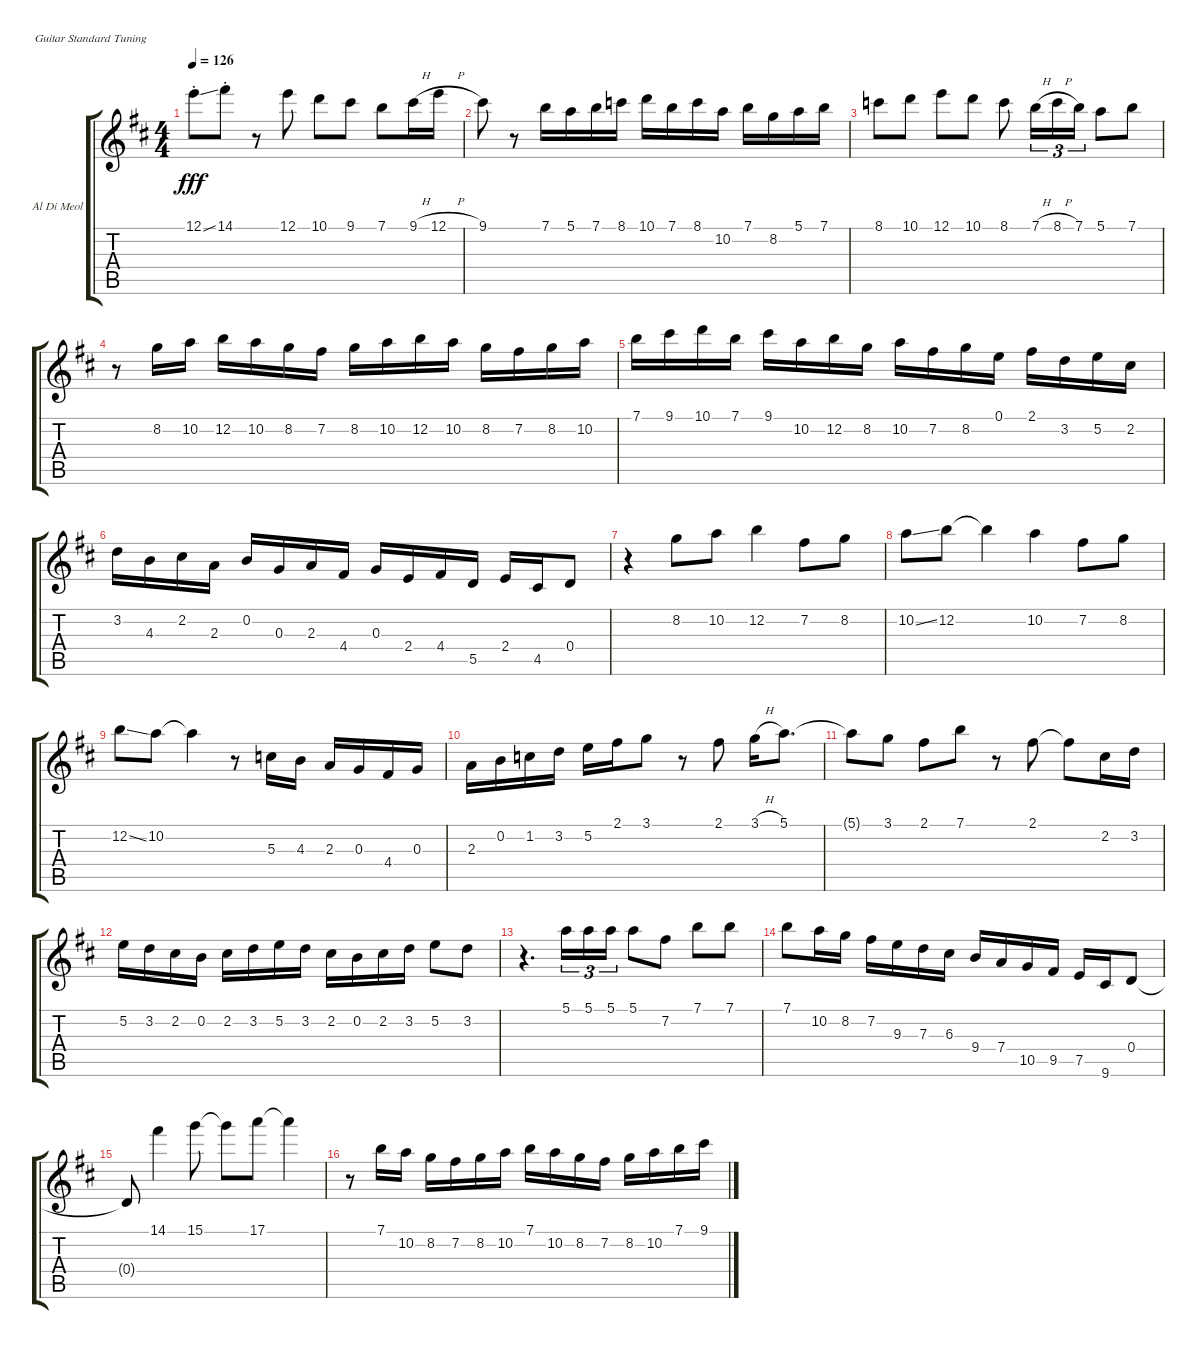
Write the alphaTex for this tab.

\bracketExtendMode groupsimilarinstruments
\firstSystemTrackNameOrientation horizontal
\otherSystemsTrackNameOrientation horizontal
\track ("Al Di Meola" "Al Di Meol") {instrument acousticguitarsteel}
\staff {score tabs}
\tuning (E4 B3 G3 D3 A2 E2)
\ts (4 4)
\tempo 126
\clef g2
\ks d
12.1{ss st}.8{dy fff} 14.1{st}.8 r.8 12.1.8 10.1.8 9.1.8 7.1.8 9.1{h}.16 12.1{h}.16 |
9.1.8 r.8 7.1.16 5.1.16 7.1.16 8.1.16 10.1.16 7.1.16 8.1.16 10.2.16 7.1.16 8.2.16 5.1.16 7.1.16 |
8.1.8 10.1.8 12.1.8 10.1.8 8.1.8 7.1{h}.16{tu (3 2)} 8.1{h}.16{tu (3 2)} 7.1.16{tu (3 2)} 5.1.8 7.1.8 |
r.8 8.2.16 10.2.16 12.2.16 10.2.16 8.2.16 7.2.16 8.2.16 10.2.16 12.2.16 10.2.16 8.2.16 7.2.16 8.2.16 10.2.16 |
7.1.16 9.1.16 10.1.16 7.1.16 9.1.16 10.2.16 12.2.16 8.2.16 10.2.16 7.2.16 8.2.16 0.1.16 2.1.16 3.2.16 5.2.16 2.2.16 |
3.2.16 4.3.16 2.2.16 2.3.16 0.2.16 0.3.16 2.3.16 4.4.16 0.3.16 2.4.16 4.4.16 5.5.16 2.4.16 4.5.16 0.4.8 |
r.4 8.2.8 10.2.8 12.2.4 7.2.8 8.2.8 |
10.2{ss}.8 12.2.8 12.2{t}.4 10.2.4 7.2.8 8.2.8 |
12.2{ss}.8 10.2.8 10.2{t}.4 r.8 5.3.16 4.3.16 2.3.16 0.3.16 4.4.16 0.3.16 |
2.3.16 0.2.16 1.2.16 3.2.16 5.2.16 2.1.16 3.1.8 r.8 2.1.8 3.1{h}.16 5.1.8{d} |
5.1{t}.8 3.1.8 2.1.8 7.1.8 r.8 2.1.8 2.1{t}.8 2.2.16 3.2.16 |
5.2.16 3.2.16 2.2.16 0.2.16 2.2.16 3.2.16 5.2.16 3.2.16 2.2.16 0.2.16 2.2.16 3.2.16 5.2.8 3.2.8 |
r.4{d} 5.1.16{tu (3 2)} 5.1.16{tu (3 2)} 5.1.16{tu (3 2)} 5.1.8 7.2.8 7.1.8 7.1.8 |
7.1.8 10.2.16 8.2.16 7.2.16 9.3.16 7.3.16 6.3.16 9.4.16 7.4.16 10.5.16 9.5.16 7.5.16 9.6.16 0.4.8 |
0.4{t}.8 14.1.4 15.1.8 15.1{t}.8 17.1.8 17.1{t}.4 |
r.8 7.1.16 10.2.16 8.2.16 7.2.16 8.2.16 10.2.16 7.1.16 10.2.16 8.2.16 7.2.16 8.2.16 10.2.16 7.1.16 9.1.16
